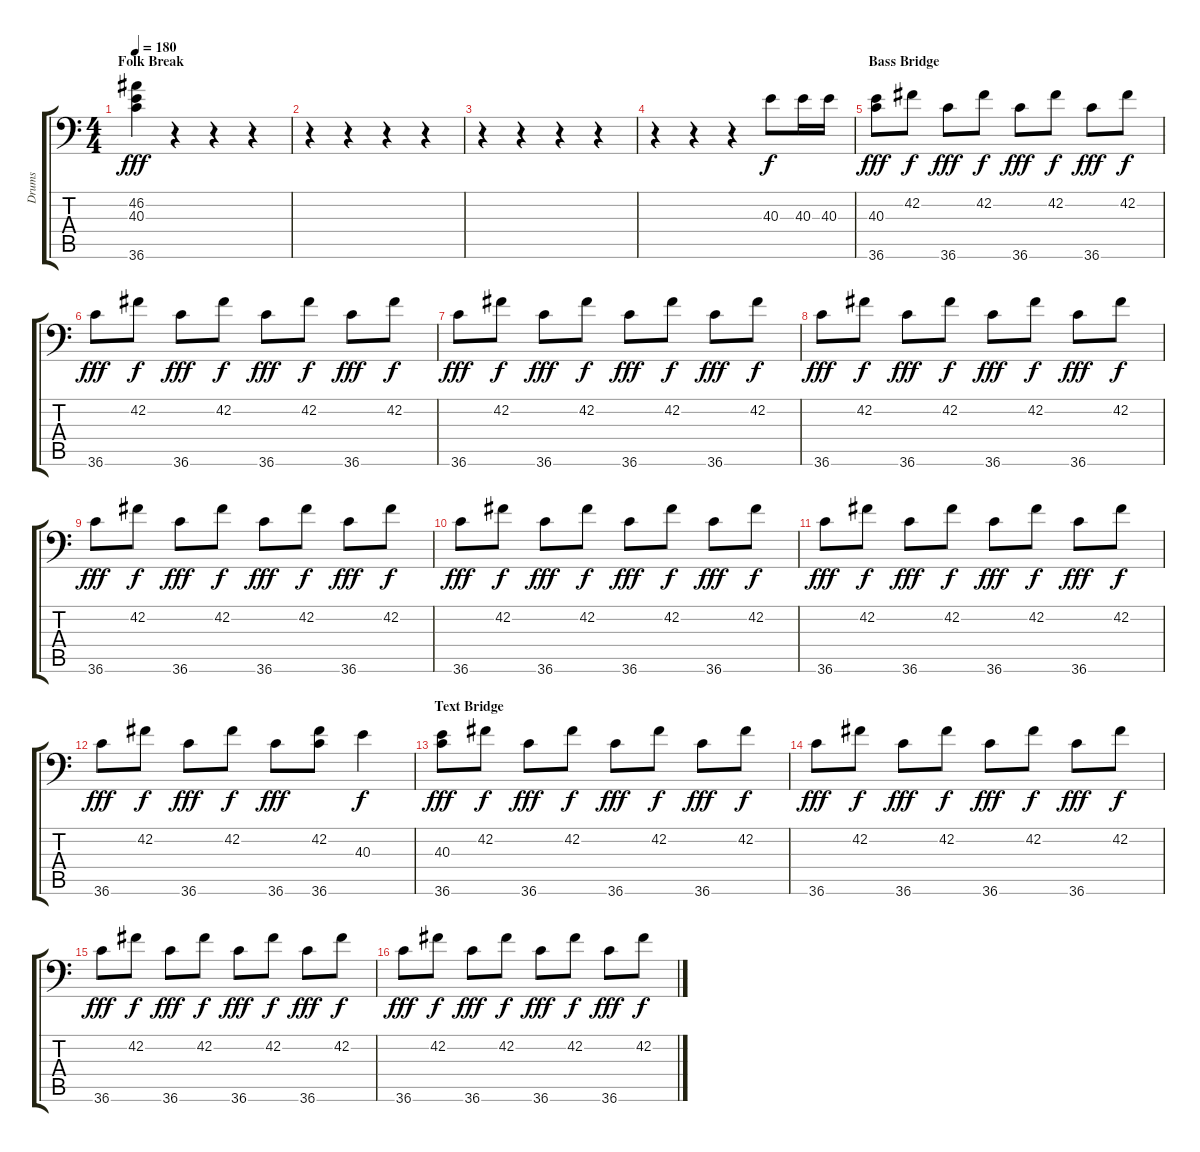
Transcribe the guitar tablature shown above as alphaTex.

\track ("Drums" "Drums") {instrument acousticgrandpiano}
\staff {score tabs}
\tuning (C-1 C-1 C-1 C-1 C-1 C-1) {hide}
\ts (4 4)
\section ("" "Folk Break")
\tempo 180
\clef f4
\ks c
(46.2 40.3 36.6).4{dy fff} r.4 r.4 r.4 |
r.4 r.4 r.4 r.4 |
r.4 r.4 r.4 r.4 |
r.4 r.4 r.4 40.3.8{dy f} 40.3.16 40.3.16 |
\section ("" "Bass Bridge")
(40.3 36.6).8{dy fff} 42.2.8{dy f} 36.6.8{dy fff} 42.2.8{dy f} 36.6.8{dy fff} 42.2.8{dy f} 36.6.8{dy fff} 42.2.8{dy f} |
36.6.8{dy fff} 42.2.8{dy f} 36.6.8{dy fff} 42.2.8{dy f} 36.6.8{dy fff} 42.2.8{dy f} 36.6.8{dy fff} 42.2.8{dy f} |
36.6.8{dy fff} 42.2.8{dy f} 36.6.8{dy fff} 42.2.8{dy f} 36.6.8{dy fff} 42.2.8{dy f} 36.6.8{dy fff} 42.2.8{dy f} |
36.6.8{dy fff} 42.2.8{dy f} 36.6.8{dy fff} 42.2.8{dy f} 36.6.8{dy fff} 42.2.8{dy f} 36.6.8{dy fff} 42.2.8{dy f} |
36.6.8{dy fff} 42.2.8{dy f} 36.6.8{dy fff} 42.2.8{dy f} 36.6.8{dy fff} 42.2.8{dy f} 36.6.8{dy fff} 42.2.8{dy f} |
36.6.8{dy fff} 42.2.8{dy f} 36.6.8{dy fff} 42.2.8{dy f} 36.6.8{dy fff} 42.2.8{dy f} 36.6.8{dy fff} 42.2.8{dy f} |
36.6.8{dy fff} 42.2.8{dy f} 36.6.8{dy fff} 42.2.8{dy f} 36.6.8{dy fff} 42.2.8{dy f} 36.6.8{dy fff} 42.2.8{dy f} |
36.6.8{dy fff} 42.2.8{dy f} 36.6.8{dy fff} 42.2.8{dy f} 36.6.8{dy fff} (42.2 36.6).8 40.3.4{dy f} |
\section ("" "Text Bridge")
(40.3 36.6).8{dy fff} 42.2.8{dy f} 36.6.8{dy fff} 42.2.8{dy f} 36.6.8{dy fff} 42.2.8{dy f} 36.6.8{dy fff} 42.2.8{dy f} |
36.6.8{dy fff} 42.2.8{dy f} 36.6.8{dy fff} 42.2.8{dy f} 36.6.8{dy fff} 42.2.8{dy f} 36.6.8{dy fff} 42.2.8{dy f} |
36.6.8{dy fff} 42.2.8{dy f} 36.6.8{dy fff} 42.2.8{dy f} 36.6.8{dy fff} 42.2.8{dy f} 36.6.8{dy fff} 42.2.8{dy f} |
36.6.8{dy fff} 42.2.8{dy f} 36.6.8{dy fff} 42.2.8{dy f} 36.6.8{dy fff} 42.2.8{dy f} 36.6.8{dy fff} 42.2.8{dy f}
